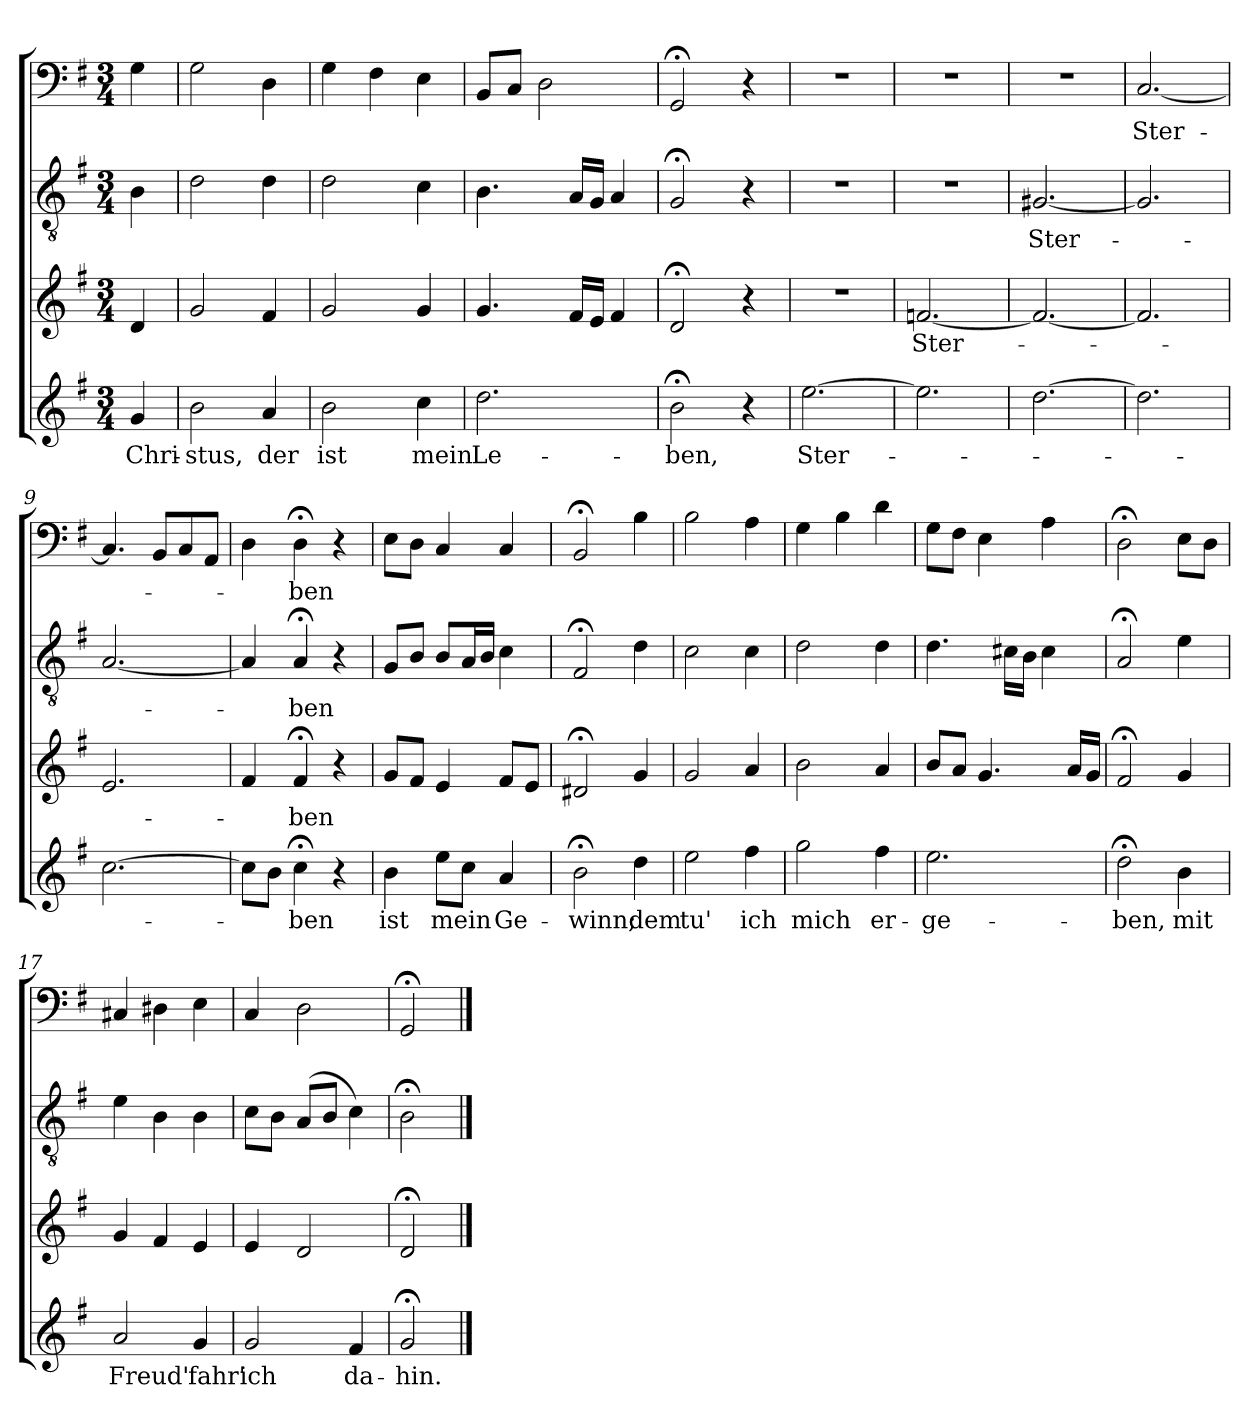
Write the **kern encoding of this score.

**kern	**text	**kern	**text	**kern	**text	**kern	**text
*part4	*part4	*part3	*part3	*part2	*part2	*part1	*part1
*staff4	*staff4	*staff3	*staff3	*staff2	*staff2	*staff1	*staff1
*clefG2	*	*clefG2	*	*clefGv2	*	*clefF4	*
*k[f#]	*	*k[f#]	*	*k[f#]	*	*k[f#]	*
*G:	*	*G:	*	*G:	*	*G:	*
*M3/4	*	*M3/4	*	*M3/4	*	*M3/4	*
=	=	=	=	=	=	=	=
4g	Chri-	4d	.	4B	.	4G	.
=1	=1	=1	=1	=1	=1	=1	=1
2b	-stus,	2g	.	2d	.	2G	.
4a	der	4f#	.	4d	.	4D	.
=2	=2	=2	=2	=2	=2	=2	=2
2b	ist	2g	.	2d	.	4G	.
.	.	.	.	.	.	4F#	.
4cc	mein	4g	.	4c	.	4E	.
=3	=3	=3	=3	=3	=3	=3	=3
2.dd	Le-	4.g	.	4.B	.	8BBL	.
.	.	.	.	.	.	8CJ	.
.	.	.	.	.	.	2D	.
.	.	16f#LL	.	16ALL	.	.	.
.	.	16eJJ	.	16GJJ	.	.	.
.	.	4f#	.	4A	.	.	.
=4	=4	=4	=4	=4	=4	=4	=4
2b;<	-ben,	2d;<	.	2G;<	.	2GG;<	.
4r	.	4r	.	4r	.	4r	.
=5	=5	=5	=5	=5	=5	=5	=5
[2.ee	Ster-	2.r	.	2.r	.	2.r	.
=6	=6	=6	=6	=6	=6	=6	=6
2.ee]	.	[2.fn	Ster-	2.r	.	2.r	.
=7	=7	=7	=7	=7	=7	=7	=7
[2.dd	.	2.f_	.	[2.G#X	Ster-	2.r	.
=8	=8	=8	=8	=8	=8	=8	=8
2.dd]	.	2.f]	.	2.G#]	.	[2.C	Ster-
=9	=9	=9	=9	=9	=9	=9	=9
[2.cc	.	2.e	.	[2.A	.	4.C]	.
.	.	.	.	.	.	8BBL	.
.	.	.	.	.	.	8C	.
.	.	.	.	.	.	8AAJ	.
=10	=10	=10	=10	=10	=10	=10	=10
8ccL]	.	4f#	.	4A]	.	4D	.
8bJ	.	.	.	.	.	.	.
4cc;<	-ben	4f#;<	-ben	4A;<	-ben	4D;<	-ben
4r	.	4r	.	4r	.	4r	.
=11	=11	=11	=11	=11	=11	=11	=11
4b	ist	8gL	.	8GL	.	8EL	.
.	.	8f#J	.	8BJ	.	8DJ	.
8eeL	mein	4e	.	8BL	.	4C	.
8ccJ	.	.	.	16AL	.	.	.
.	.	.	.	16BJJ	.	.	.
4a	Ge-	8f#L	.	4c	.	4C	.
.	.	8eJ	.	.	.	.	.
=12	=12	=12	=12	=12	=12	=12	=12
2b;<	-winn;	2d#X;<	.	2F#;<	.	2BB;<	.
4dd	dem	4g	.	4d	.	4B	.
=13	=13	=13	=13	=13	=13	=13	=13
2ee	tu'	2g	.	2c	.	2B	.
4ff#	ich	4a	.	4c	.	4A	.
=14	=14	=14	=14	=14	=14	=14	=14
2gg	mich	2b	.	2d	.	4G	.
.	.	.	.	.	.	4B	.
4ff#	er-	4a	.	4d	.	4d	.
=15	=15	=15	=15	=15	=15	=15	=15
2.ee	-ge-	8bL	.	4.d	.	8GL	.
.	.	8aJ	.	.	.	8F#J	.
.	.	4.g	.	.	.	4E	.
.	.	.	.	16c#XLL	.	.	.
.	.	.	.	16BJJ	.	.	.
.	.	.	.	4c#	.	4A	.
.	.	16aLL	.	.	.	.	.
.	.	16gJJ	.	.	.	.	.
=16	=16	=16	=16	=16	=16	=16	=16
2dd;<	-ben,	2f#;<	.	2A;<	.	2D;<	.
4b	mit	4g	.	4e	.	8EL	.
.	.	.	.	.	.	8DJ	.
=17	=17	=17	=17	=17	=17	=17	=17
2a	Freud'	4g	.	4e	.	4C#X	.
.	.	4f#	.	4B	.	4D#X	.
4g	fahr'	4e	.	4B	.	4E	.
=18	=18	=18	=18	=18	=18	=18	=18
2g	ich	4e	.	8cL	.	4C	.
.	.	.	.	8BJ	.	.	.
.	.	2d	.	(8AL	.	2D	.
.	.	.	.	8BJ	.	.	.
4f#	da-	.	.	4c)	.	.	.
=19	=19	=19	=19	=19	=19	=19	=19
2g;<	-hin.	2d;<	.	2B;<	.	2GG;<	.
==	==	==	==	==	==	==	==
*-	*-	*-	*-	*-	*-	*-	*-
